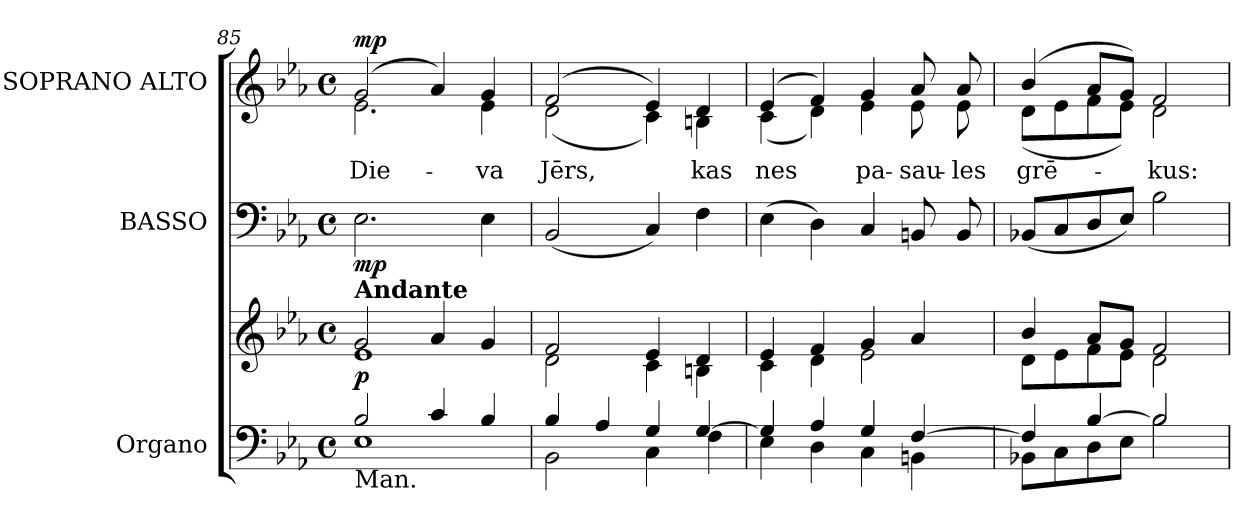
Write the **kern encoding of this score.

**kern	**kern	**dynam	**kern	**dynam	**kern	**text	**dynam
*part3	*part3	*part3	*part2	*part2	*part1	*part1	*part1
*staff4	*staff3	*staff3/4	*staff2	*staff2	*staff1	*staff1	*staff1
*I"Organo	*	*	*I"BASSO	*	*I"SOPRANO ALTO	*	*
*I'Org.	*	*	*I'B.	*	*I'S.	*	*
!!LO:LB:g=z
*clefF4	*clefG2	*	*clefF4	*	*clefG2	*	*
*k[b-e-a-]	*k[b-e-a-]	*	*k[b-e-a-]	*	*k[b-e-a-]	*	*
*E-:	*E-:	*	*E-:	*	*E-:	*	*
*M4/4	*M4/4	*	*M4/4	*	*M4/4	*	*
*met(c)	*met(c)	*	*met(c)	*	*met(c)	*	*
*MM80	*MM80	*	*MM80	*	*MM80	*	*
=85	=85	=85	=85	=85	=85	=85	=85
*^	*^	*	*	*	*	*	*
!	!	!	!	!	!	!	!LO:TX:a:B:t=Andante	!	!
!	!	!LO:TX:a:B:t=Andante	!	!	!	!	!	!	!
!LO:TX:b:t=Man.	!	!	!	!	!	!	!	!	!
!	!	!	!	!	!	!	!	!LO:LY:b:color=#000000	!
*	*	*	*	*	*	*	*^	*	*
2B-i/	1E-i	2gi/	1e-i	p	2.E-i\	mp	(2gi/	2.e-i\	Die-	mp
4ci/	.	4a-i/	.	.	.	.	4a-i/)	.	.	.
!	!	!	!	!	!	!	!	!	!LO:LY:b:color=#000000	!
4B-i/	.	4gi/	.	.	4E-i\	.	4gi/	4e-i\	-va	.
=86	=86	=86	=86	=86	=86	=86	=86	=86	=86	=86
!	!	!	!	!	!	!	!	!	!LO:LY:b:color=#000000	!
4B-i/	2BB-i\	2fi/	2di\	.	(2BB-i/	.	(2fi/	(2di\	Jērs,	.
4A-i/	.	.	.	.	.	.	.	.	.	.
4Gi/	4Ci\	4e-i/	4ci\	.	4Ci/)	.	4e-i/)	4ci\)	.	.
!	!	!	!	!	!	!	!	!	!LO:LY:b:color=#000000	!
[>4Gi/	4Fi\	4di/	4Bni\	.	4Fi\	.	4di/	4Bni\	kas	.
=87	=87	=87	=87	=87	=87	=87	=87	=87	=87	=87
!	!	!	!	!	!	!	!	!	!LO:LY:b:color=#000000	!
4Gi/]	4E-i\	4e-i/	4ci\	.	(4E-i\	.	(4e-i/	(4ci\	nes	.
4A-i/	4Di\	4fi/	4di\	.	4Di\)	.	4fi/)	4di\)	.	.
!	!	!	!	!	!	!	!	!	!LO:LY:b:color=#000000	!
4Gi/	4Ci\	4gi/	2e-i\	.	4Ci/	.	4gi/	4e-i\	pa-	.
!	!	!	!	!	!	!	!	!	!LO:LY:b:color=#000000	!
[>4Fi/	4BBni\	4a-i/	.	.	8BBni/	.	8a-i/	8e-i\	-sau-	.
!	!	!	!	!	!	!	!	!	!LO:LY:b:color=#000000	!
.	.	.	.	.	8BBi/	.	8a-i/	8e-i\	-les	.
=88	=88	=88	=88	=88	=88	=88	=88	=88	=88	=88
!	!	!	!	!	!	!	!	!	!LO:LY:b:color=#000000	!
4Fi/]	8BB-Xi\L	4b-i/	8di\L	.	(8BB-Xi/L	.	(4b-i/	(8di\L	grē-	.
.	8Ci\	.	8e-i\	.	8Ci/	.	.	8e-i\	.	.
[>4B-i/	8Di\	8a-i/L	8fi\	.	8Di/	.	8a-i/L	8fi\	.	.
.	8E-i\J	8gi/J	8e-i\J	.	8E-i/J)	.	8gi/J)	8e-i\J)	.	.
!	!	!	!	!	!	!	!	!	!LO:LY:b:color=#000000	!
2B-i/]	2B-i\	2fi/	2di\	.	2B-i\	.	2fi/	2di\	-kus:	.
*v	*v	*	*	*	*	*	*v	*v	*	*
*	*v	*v	*	*	*	*	*	*
=	=	=	=	=	=	=	=
*-	*-	*-	*-	*-	*-	*-	*-
